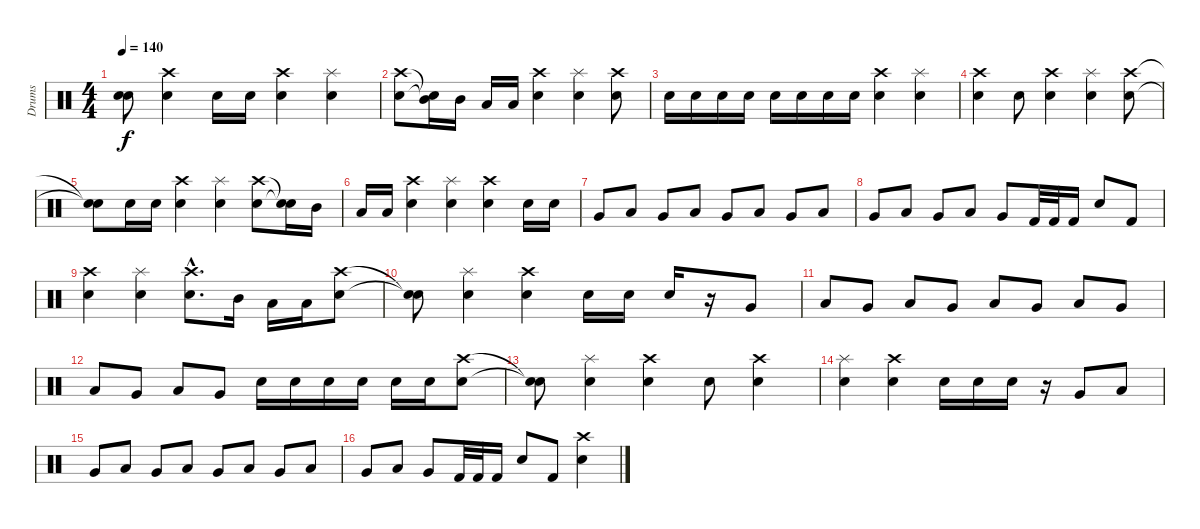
\track ("Drums" "Drums") {instrument percussion}
\staff {score}
\articulation defaults
\ts (4 4)
\tempo 140
\clef neutral
\ks c
("Snare (hit)"{t} "Snare (hit)"{t}).8{dy f} ("Crash high (hit)" "Electric Snare (hit)").4 "Electric Snare (hit)".16 "Electric Snare (hit)".16 ("Crash high (hit)" "Electric Snare (hit)").4 ("Splash (hit)" "Electric Snare (hit)").4 |
("Crash high (hit)" "Electric Snare (hit)").8 ("Snare (hit)"{t} "Mid Tom (hit)"{t}).16 "Mid Tom (hit)".16 "Low Tom (hit)".16 "Low Floor Tom (hit)".16 ("Crash high (hit)" "Electric Snare (hit)").4 ("Splash (hit)" "Electric Snare (hit)").4 ("Crash high (hit)" "Electric Snare (hit)").8 |
"Electric Snare (hit)".16 "Electric Snare (hit)".16 "Electric Snare (hit)".16 "Electric Snare (hit)".16 "Electric Snare (hit)".16 "Electric Snare (hit)".16 "Electric Snare (hit)".16 "Electric Snare (hit)".16 ("Crash high (hit)" "Electric Snare (hit)").4 ("Splash (hit)" "Electric Snare (hit)").4 |
("Crash high (hit)" "Electric Snare (hit)").4 "Electric Snare (hit)".8 ("Crash high (hit)" "Electric Snare (hit)").4 ("Splash (hit)" "Electric Snare (hit)").4 ("Crash high (hit)" "Electric Snare (hit)").8 |
("Snare (hit)"{t} "Snare (hit)"{t}).8 "Electric Snare (hit)".16 "Electric Snare (hit)".16 ("Crash high (hit)" "Electric Snare (hit)").4 ("Splash (hit)" "Electric Snare (hit)").4 ("Crash high (hit)" "Electric Snare (hit)").8 ("Snare (hit)"{t} "Snare (hit)"{t}).16 "Mid Tom (hit)".16 |
"Low Tom (hit)".16 "Low Floor Tom (hit)".16 ("Crash high (hit)" "Electric Snare (hit)").4 ("Splash (hit)" "Electric Snare (hit)").4 ("Crash high (hit)" "Electric Snare (hit)").4 "Electric Snare (hit)".16 "Electric Snare (hit)".16 |
"Very Low Tom (hit)".8 "Low Floor Tom (hit)".8 "Very Low Tom (hit)".8 "Low Floor Tom (hit)".8 "Very Low Tom (hit)".8 "Low Floor Tom (hit)".8 "Very Low Tom (hit)".8 "Low Floor Tom (hit)".8 |
"Very Low Tom (hit)".8 "Low Floor Tom (hit)".8 "Very Low Tom (hit)".8 "Low Floor Tom (hit)".8 "Very Low Tom (hit)".8 "Kick (hit) 2".32 "Kick (hit) 2".32 "Kick (hit) 2".16 "Electric Snare (hit)".8 "Kick (hit) 2".8 |
("Crash high (hit)" "Electric Snare (hit)").4 ("Splash (hit)" "Electric Snare (hit)").4 ("Crash high (hit)"{hac} "Electric Snare (hit)"{hac}).8{d} "Mid Tom (hit)".16 "Low Tom (hit)".16 "Low Floor Tom (hit)".16 ("Crash high (hit)" "Electric Snare (hit)").8 |
("Snare (hit)"{t} "Snare (hit)"{t}).8 ("Splash (hit)" "Electric Snare (hit)").4 ("Crash high (hit)" "Electric Snare (hit)").4 "Electric Snare (hit)".16 "Electric Snare (hit)".16 "Electric Snare (hit)".16 r.16 "Very Low Tom (hit)".8 |
"Low Floor Tom (hit)".8 "Very Low Tom (hit)".8 "Low Floor Tom (hit)".8 "Very Low Tom (hit)".8 "Low Floor Tom (hit)".8 "Very Low Tom (hit)".8 "Low Floor Tom (hit)".8 "Very Low Tom (hit)".8 |
"Low Floor Tom (hit)".8 "Very Low Tom (hit)".8 "Low Floor Tom (hit)".8 "Very Low Tom (hit)".8 "Electric Snare (hit)".16 "Electric Snare (hit)".16 "Electric Snare (hit)".16 "Electric Snare (hit)".16 "Electric Snare (hit)".16 "Electric Snare (hit)".16 ("Crash high (hit)" "Electric Snare (hit)").8 |
("Snare (hit)"{t} "Snare (hit)"{t}).8 ("Splash (hit)" "Electric Snare (hit)").4 ("Crash high (hit)" "Electric Snare (hit)").4 "Electric Snare (hit)".8 ("Crash high (hit)" "Electric Snare (hit)").4 |
("Splash (hit)" "Electric Snare (hit)").4 ("Crash high (hit)" "Electric Snare (hit)").4 "Electric Snare (hit)".16 "Electric Snare (hit)".16 "Electric Snare (hit)".16 r.16 "Very Low Tom (hit)".8 "Low Floor Tom (hit)".8 |
"Very Low Tom (hit)".8 "Low Floor Tom (hit)".8 "Very Low Tom (hit)".8 "Low Floor Tom (hit)".8 "Very Low Tom (hit)".8 "Low Floor Tom (hit)".8 "Very Low Tom (hit)".8 "Low Floor Tom (hit)".8 |
"Very Low Tom (hit)".8 "Low Floor Tom (hit)".8 "Very Low Tom (hit)".8 "Kick (hit) 2".32 "Kick (hit) 2".32 "Kick (hit) 2".16 "Electric Snare (hit)".8 "Kick (hit) 2".8 ("Crash high (hit)" "Electric Snare (hit)").4
